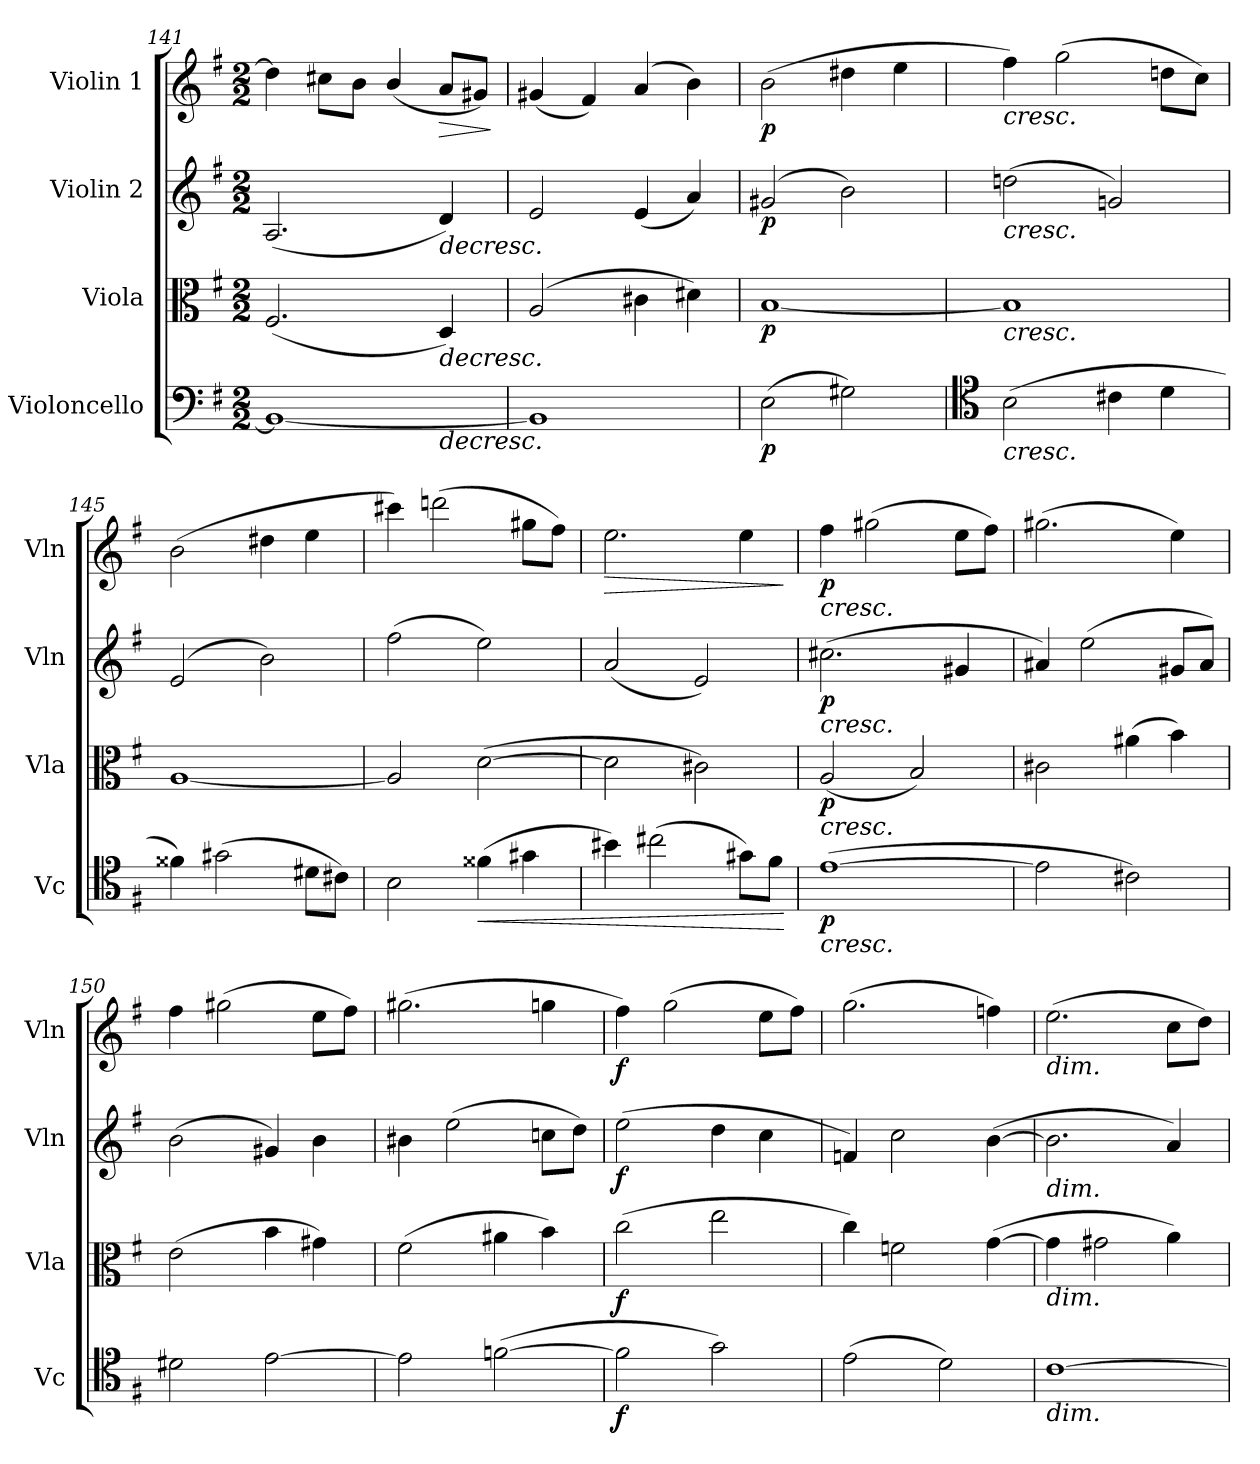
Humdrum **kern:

**kern	**dynam	**kern	**dynam	**kern	**dynam	**kern	**dynam
*part4	*part4	*part3	*part3	*part2	*part2	*part1	*part1
*staff4	*staff4	*staff3	*staff3	*staff2	*staff2	*staff1	*staff1
*I"Violoncello	*	*I"Viola	*	*I"Violin 2	*	*I"Violin 1	*
*I'Vc	*	*I'Vla	*	*I'Vln	*	*I'Vln	*
*clefF4	*	*clefC3	*	*clefG2	*	*clefG2	*
*k[f#]	*	*k[f#]	*	*k[f#]	*	*k[f#]	*
*M2/2	*	*M2/2	*	*M2/2	*	*M2/2	*
=141	=141	=141	=141	=141	=141	=141	=141
*^	*	*	*	*	*	*	*
1BB_	2.ryy	.	(2.F#/	.	(2.A/	.	4dd\]	.
.	.	.	.	.	.	.	8cc#X\L	.
.	.	.	.	.	.	.	8b\J	.
.	.	.	.	.	.	.	(<4b/	.
!	!	!LO:HP:b	!	!LO:HP:b	!	!LO:HP:b	!	!LO:HP:b
.	4ryy	>	4D/)	>	4d/)	>	8a/L	>
.	.	.	.	.	.	.	8g#X/J)	.
*v	*v	*	*	*	*	*	*	*
.	.	.	.	.	.	.	]
=142	=142	=142	=142	=142	=142	=142	=142
1BB]	.	(2A/	.	2e/	.	(4g#X/	.
.	.	.	.	.	.	4f#/)	.
.	.	4c#X\	.	(4e/	.	(4a/	.
.	.	4d#X\)	.	4a/)	.	4b\)	.
!!LO:LB:g=z
=143	=143	=143	=143	=143	=143	=143	=143
!	!LO:DY:b	!	!LO:DY:b	!	!LO:DY:b	!	!LO:DY:b
(2E\	p	[1B	p	(2g#X/	p	(2b\	p
2G#X\)	.	.	.	2b\)	.	4dd#X\	.
.	.	.	.	.	.	4ee\	.
=144	=144	=144	=144	=144	=144	=144	=144
*clefC4	*	*	*	*	*	*	*
!	!	!	!	!	!	!LO:TX:b:i:t=cresc.	!
!	!	!	!	!LO:TX:b:i:t=cresc.	!	!	!
!	!	!LO:TX:b:i:t=cresc.	!	!	!	!	!
!LO:TX:b:i:t=cresc.	!	!	!	!	!	!	!
(2B\	.	1B]	.	(2ddni\	.	4ff#\)	.
.	.	.	.	.	.	(2gg\	.
4c#X\	.	.	.	2gn/)	.	.	.
4d\	.	.	.	.	.	8ddn\L	.
.	.	.	.	.	.	8cc\J)	.
=145	=145	=145	=145	=145	=145	=145	=145
4f##X\)	.	[1A	.	(2e/	.	(2b\	.
(2g#X\	.	.	.	.	.	.	.
.	.	.	.	2b\)	.	4dd#X\	.
8d#X\L	.	.	.	.	.	4ee\	.
8c#X\J)	.	.	.	.	.	.	.
=146	=146	=146	=146	=146	=146	=146	=146
2B\	.	2A/]	.	(2ff#\	.	4ccc#X\)	.
.	.	.	.	.	.	(2dddn\	.
!	!LO:HP:b	!	!	!	!	!	!
(4f##X\	<	([2d\	.	2ee\)	.	.	.
4g#X\	.	.	.	.	.	8gg#X\L	.
.	.	.	.	.	.	8ff#\J)	.
=147	=147	=147	=147	=147	=147	=147	=147
!	!	!	!	!	!	!	!LO:HP:b
4b#X\)	.	2d\]	.	(2a/	.	2.ee\	>
(2cc#X\	]	.	.	.	.	.	.
.	.	2c#X\)	.	2e/)	.	.	.
8g#X\L)	.	.	.	.	.	4ee\	.
8f#\J	.	.	.	.	.	.	.
.	[	.	]	.	]	.	]
!!LO:LB:g=z
=148	=148	=148	=148	=148	=148	=148	=148
!	!	!	!	!	!	!LO:TX:b:i:t=cresc.	!
!	!	!	!	!LO:TX:b:i:t=cresc.	!	!	!
!	!	!LO:TX:b:i:t=cresc.	!	!	!	!	!
!LO:TX:b:i:t=cresc.	!	!	!	!	!	!	!
!	!LO:DY:b	!	!LO:DY:b	!	!LO:DY:b	!	!LO:DY:b
([1e	p	(2A/	p	(2.cc#X\	p	4ff#\	p
.	.	.	.	.	.	(2gg#X\	.
.	.	2B/)	.	.	.	.	.
.	.	.	.	4g#X/	.	8ee\L	.
.	.	.	.	.	.	8ff#\J)	.
=149	=149	=149	=149	=149	=149	=149	=149
2e\]	.	2c#X\	.	4a#X/)	.	(2.gg#X\	.
.	.	.	.	(2ee\	.	.	.
2c#X\)	.	(4a#X\	.	.	.	.	.
.	.	4b\)	.	8g#X/L	.	4ee\)	.
.	.	.	.	8a#/J)	.	.	.
=150	=150	=150	=150	=150	=150	=150	=150
2d#X\	.	(2e\	.	(2b\	.	4ff#\	.
.	.	.	.	.	.	(2gg#X\	.
[2e\	.	4b\	.	4g#X/)	.	.	.
.	.	4g#X\)	.	4b\	.	8ee\L	.
.	.	.	.	.	.	8ff#\J)	.
=151	=151	=151	=151	=151	=151	=151	=151
2e\]	.	(2f#\	.	4b#X\	.	(2.gg#X\	.
.	.	.	.	(2ee\	.	.	.
([2fn\	.	4a#X\	.	.	.	.	.
.	.	4b\)	.	8ccni\L	.	4ggn\	.
.	.	.	.	8dd\J)	.	.	.
=152	=152	=152	=152	=152	=152	=152	=152
!	!LO:DY:b	!	!LO:DY:b	!	!LO:DY:b	!	!LO:DY:b
2fn\]	f	(2cc\	f	(2ee\	f	4ff#\)	f
.	.	.	.	.	.	(2gg\	.
2g\)	.	2ee\	.	4dd\	.	.	.
.	.	.	.	4cc\	.	8ee\L	.
.	.	.	.	.	.	8ff#\J)	.
!!LO:PB:g=z
=153	=153	=153	=153	=153	=153	=153	=153
(2e\	.	4cc\)	.	4fn/)	.	(2.gg\	.
.	.	2fn\	.	2cc\	.	.	.
2d\)	.	.	.	.	.	.	.
.	.	([4g\	.	([4b\	.	4ffn\)	.
=154	=154	=154	=154	=154	=154	=154	=154
!	!	!	!	!	!	!LO:TX:b:i:t=dim.	!
!	!	!	!	!LO:TX:b:i:t=dim.	!	!	!
!	!	!LO:TX:b:i:t=dim.	!	!	!	!	!
!LO:TX:b:i:t=dim.	!	!	!	!	!	!	!
[1c	.	4g\]	.	2.b\]	.	(2.ee\	.
.	.	2g#X\	.	.	.	.	.
.	.	4a\)	.	4a/)	.	8cc\L	.
.	.	.	.	.	.	8dd\J)	.
=	=	=	=	=	=	=	=
*-	*-	*-	*-	*-	*-	*-	*-
